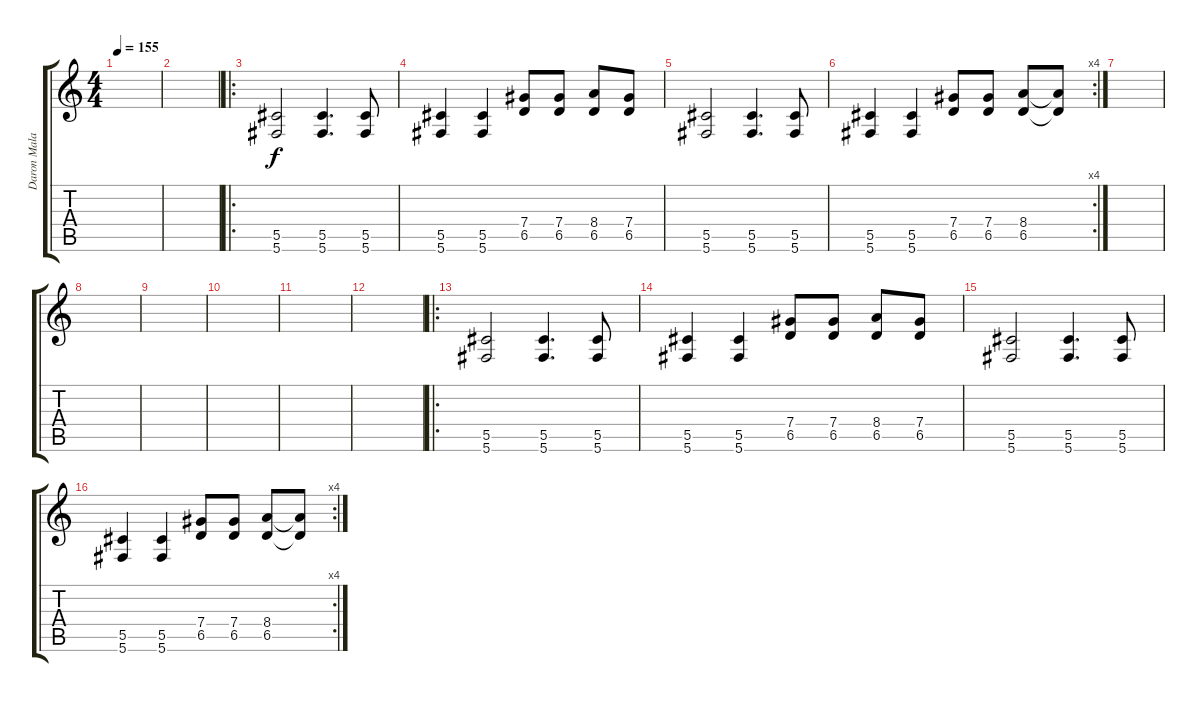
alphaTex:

\track ("Daron Malakian - Main Guitar" "Daron Mala") {instrument distortionguitar}
\staff {score tabs}
\tuning (Eb4 Bb3 Gb3 Db3 Ab2 Db2) {hide}
\ts (4 4)
\tempo 155
\clef g2
\ks c
|
|
\ro
(5.5 5.6).2 (5.5 5.6).4{d} (5.5 5.6).8 |
(5.5 5.6).4 (5.5 5.6).4 (7.4 6.5).8 (7.4 6.5).8 (8.4 6.5).8 (7.4 6.5).8 |
(5.5 5.6).2 (5.5 5.6).4{d} (5.5 5.6).8 |
\rc 4
(5.5 5.6).4 (5.5 5.6).4 (7.4 6.5).8 (7.4 6.5).8 (8.4 6.5).8 (8.4{t} 6.5{t}).8 |
|
|
|
|
|
|
\ro
(5.5 5.6).2 (5.5 5.6).4{d} (5.5 5.6).8 |
(5.5 5.6).4 (5.5 5.6).4 (7.4 6.5).8 (7.4 6.5).8 (8.4 6.5).8 (7.4 6.5).8 |
(5.5 5.6).2 (5.5 5.6).4{d} (5.5 5.6).8 |
\rc 4
(5.5 5.6).4 (5.5 5.6).4 (7.4 6.5).8 (7.4 6.5).8 (8.4 6.5).8 (8.4{t} 6.5{t}).8
